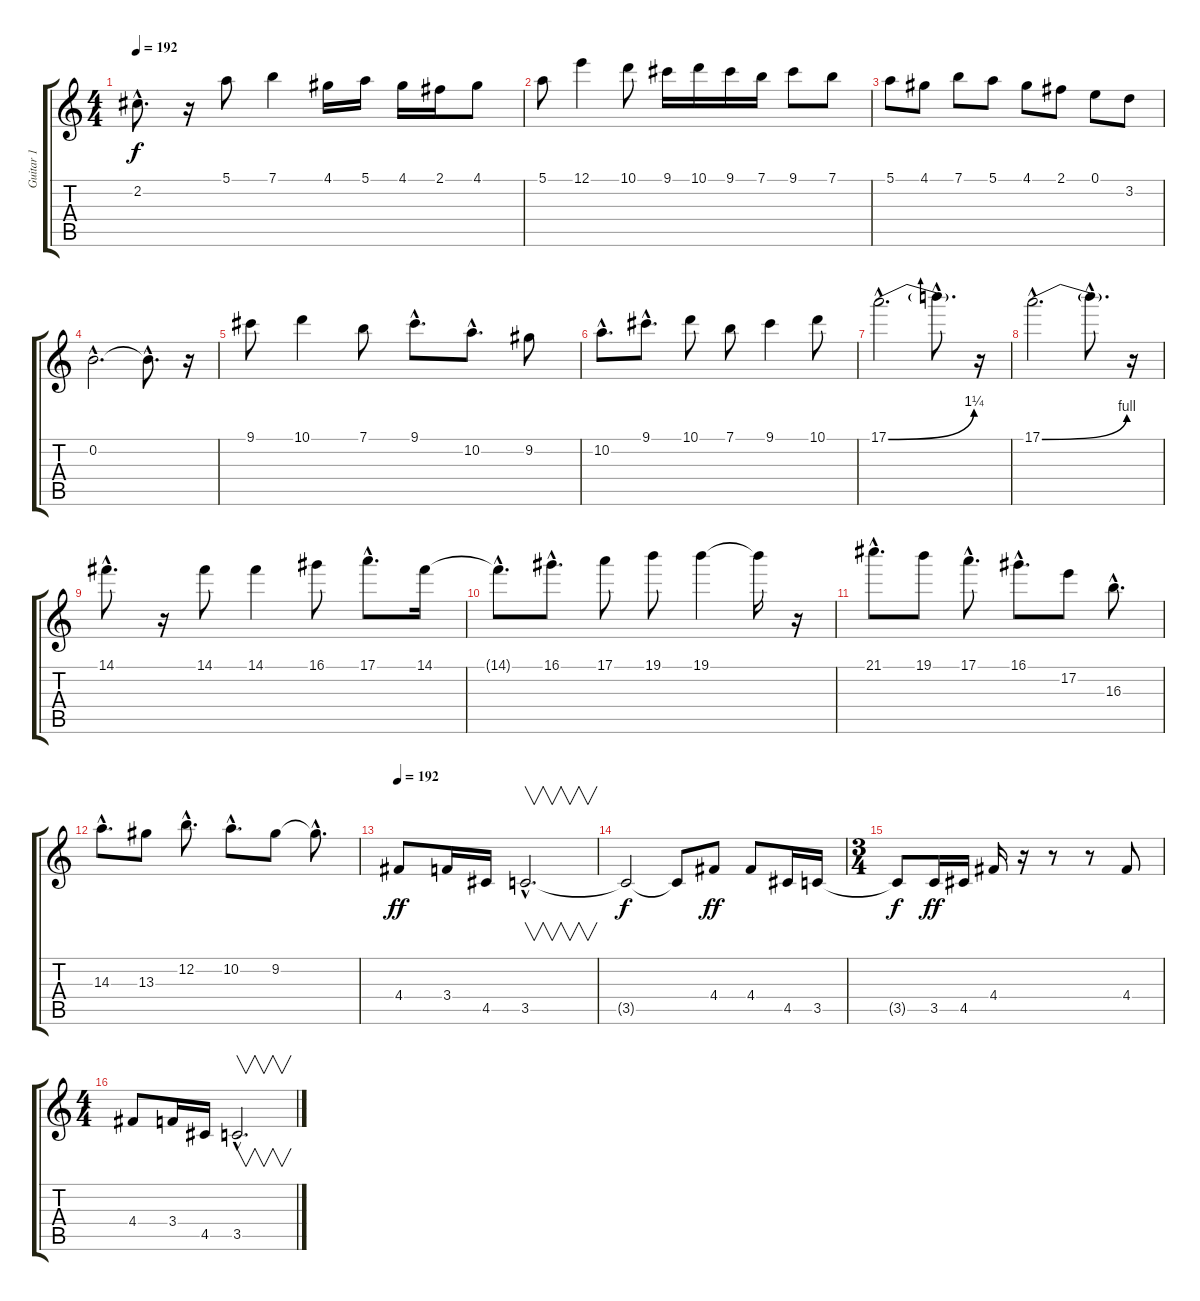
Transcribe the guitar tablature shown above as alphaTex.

\track ("Guitar 1" "Guitar 1") {instrument distortionguitar}
\staff {score tabs}
\tuning (E4 B3 G3 D3 A2 E2) {hide}
\ts (4 4)
\tempo 192
\clef g2
\ks c
2.2{hac}.8{d dy f} r.16 5.1.8 7.1.4 4.1.16 5.1.16 4.1.16 2.1.16 4.1.8 |
5.1.8 12.1.4 10.1.8 9.1.16 10.1.16 9.1.16 7.1.16 9.1.8 7.1.8 |
5.1.8 4.1.8 7.1.8 5.1.8 4.1.8 2.1.8 0.1.8 3.2.8 |
0.2{hac}.2{d} 0.2{hac t}.8{d} r.16 |
9.1.8 10.1.4 7.1.8 9.1{hac}.8{d} 10.2{hac}.8{d} 9.2.8 |
10.2{hac}.8{d} 9.1{hac}.8{d} 10.1.8 7.1.8 9.1.4 10.1.8 |
17.1{be (bend 0 0 60 5) hac}.2{d} 17.1{hac t}.8{d} r.16 |
17.1{be (bend 0 0 60 4) hac}.2{d} 17.1{hac t}.8{d} r.16 |
14.1{hac}.8{d} r.16 14.1.8 14.1.4 16.1.8 17.1{hac}.8{d} 14.1.16 |
14.1{hac t}.8{d} 16.1{hac}.8{d} 17.1.8 19.1.8 19.1.4 19.1{t}.16 r.16 |
21.1{hac}.8{d} 19.1.8 17.1{hac}.8{d} 16.1{hac}.8{d} 17.2.8 16.3{hac}.8{d} |
14.3{hac}.8{d} 13.3.8 12.2{hac}.8{d} 10.2{hac}.8{d} 9.2.8 9.2{hac t}.8{d} |
\tempo 192
4.4.8{dy ff} 3.4.16 4.5.16 3.5{hac}.2{v d} |
3.5{t}.2{dy f} 3.5{t}.8 4.4.8{dy ff} 4.4.8 4.5.16 3.5.16 |
\ts (3 4)
3.5{t}.8{dy f} 3.5.16{dy ff} 4.5.16 4.4.16 r.16 r.8 r.8 4.4.8 |
\ts (4 4)
4.4.8 3.4.16 4.5.16 3.5{hac}.2{v d}
